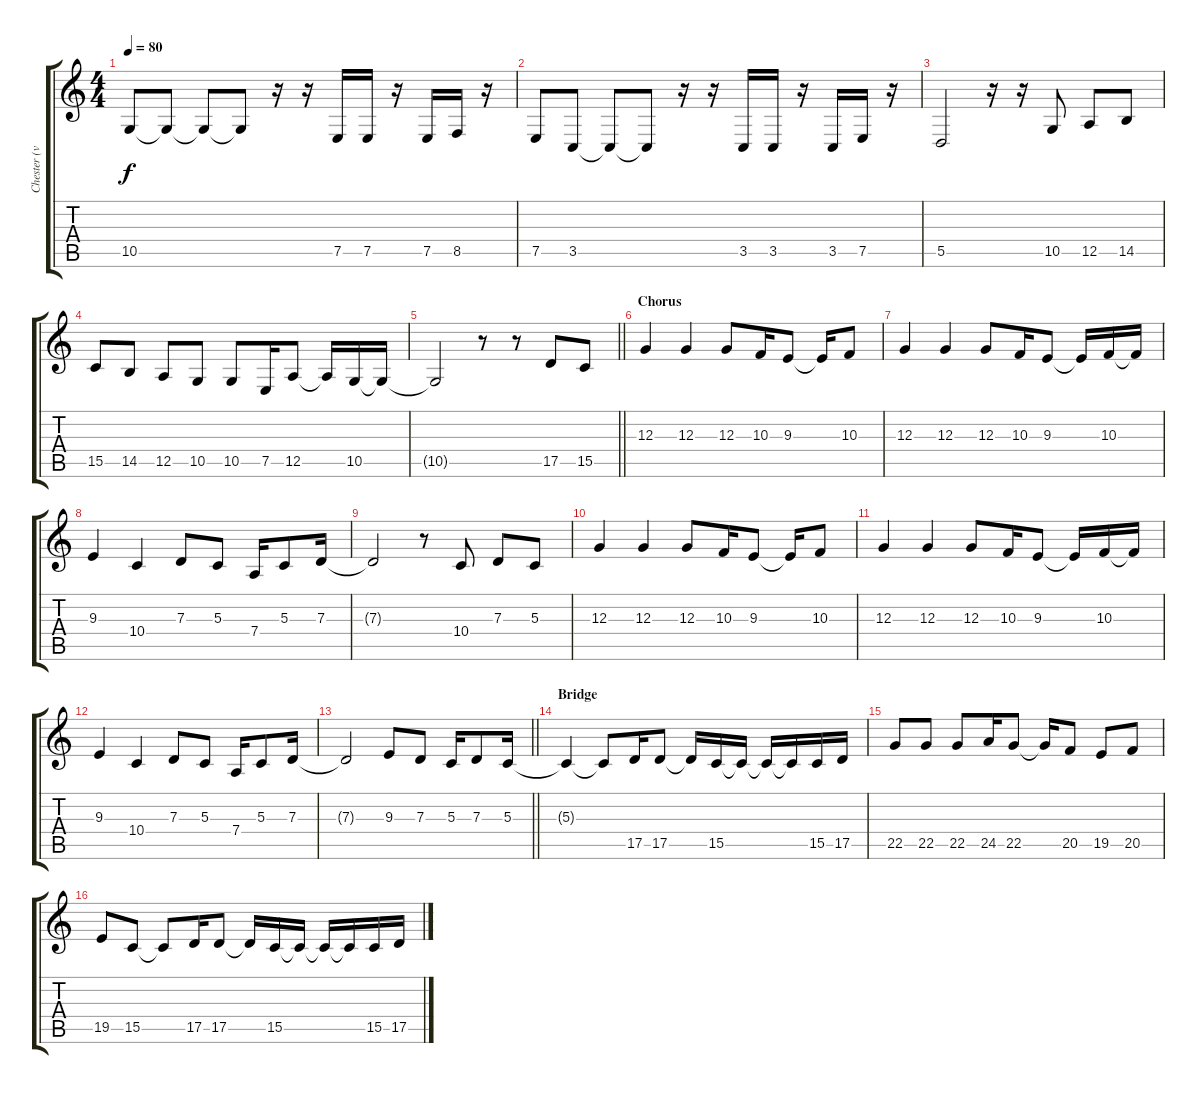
\track ("Chester (voice)" "Chester (v") {mute instrument altosax}
\staff {score tabs}
\tuning (E4 B3 G3 D3 A2 D2) {hide}
\ts (4 4)
\tempo 80
\clef g2
\ks c
10.5.8{dy f} 10.5{t}.8 10.5{t}.8 10.5{t}.8 r.16 r.16 7.5.16 7.5.16 r.16 7.5.16 8.5.16 r.16 |
7.5.8 3.5.8 3.5{t}.8 3.5{t}.8 r.16 r.16 3.5.16 3.5.16 r.16 3.5.16 7.5.16 r.16 |
5.5.2 r.16 r.16 10.5.8 12.5.8 14.5.8 |
15.5.8 14.5.8 12.5.8 10.5.8 10.5.8 7.5.16 12.5.8 12.5{t}.16 10.5.16 10.5{t}.16 |
\barLineRight lightlight
10.5{t}.2 r.8 r.8 17.5.8 15.5.8 |
\section ("" "Chorus")
12.3.4 12.3.4 12.3.8 10.3.16 9.3.8 9.3{t}.16 10.3.8 |
12.3.4 12.3.4 12.3.8 10.3.16 9.3.8 9.3{t}.16 10.3.16 10.3{t}.16 |
9.3.4 10.4.4 7.3.8 5.3.8 7.4.16 5.3.8 7.3.16 |
7.3{t}.2 r.8 10.4.8 7.3.8 5.3.8 |
12.3.4 12.3.4 12.3.8 10.3.16 9.3.8 9.3{t}.16 10.3.8 |
12.3.4 12.3.4 12.3.8 10.3.16 9.3.8 9.3{t}.16 10.3.16 10.3{t}.16 |
9.3.4 10.4.4 7.3.8 5.3.8 7.4.16 5.3.8 7.3.16 |
\barLineRight lightlight
7.3{t}.2 9.3.8 7.3.8 5.3.16 7.3.8 5.3.16 |
\section ("" "Bridge")
5.3{t}.4 5.3{t}.8 17.5.16 17.5.8 17.5{t}.16 15.5.16 15.5{t}.16 15.5{t}.16 15.5{t}.16 15.5.16 17.5.16 |
22.5.8 22.5.8 22.5.8 24.5.16 22.5.8 22.5{t}.16 20.5.8 19.5.8 20.5.8 |
19.5.8 15.5.8 15.5{t}.8 17.5.16 17.5.8 17.5{t}.16 15.5.16 15.5{t}.16 15.5{t}.16 15.5{t}.16 15.5.16 17.5.16
